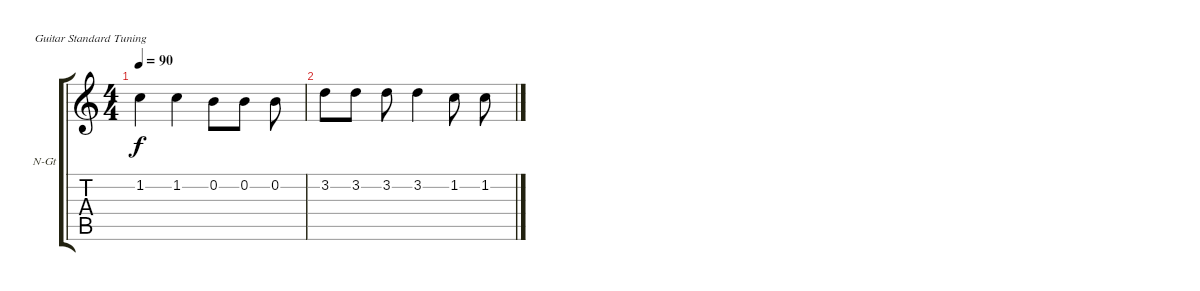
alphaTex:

\defaultSystemsLayout 4
\bracketExtendMode groupsimilarinstruments
\firstSystemTrackNameOrientation horizontal
\otherSystemsTrackNameOrientation horizontal
\track ("Nylon Guitar" "N-Gt") {instrument acousticguitarnylon}
\staff {score tabs}
\tuning (E4 B3 G3 D3 A2 E2)
\ts (4 4)
\tempo 90
\clef g2
\ks c
1.2.4{dy f instrument acousticguitarnylon} 1.2.4 0.2.8 0.2.8 0.2.8 |
3.2.8 3.2.8 3.2.8 3.2.4 1.2.8 1.2.8
